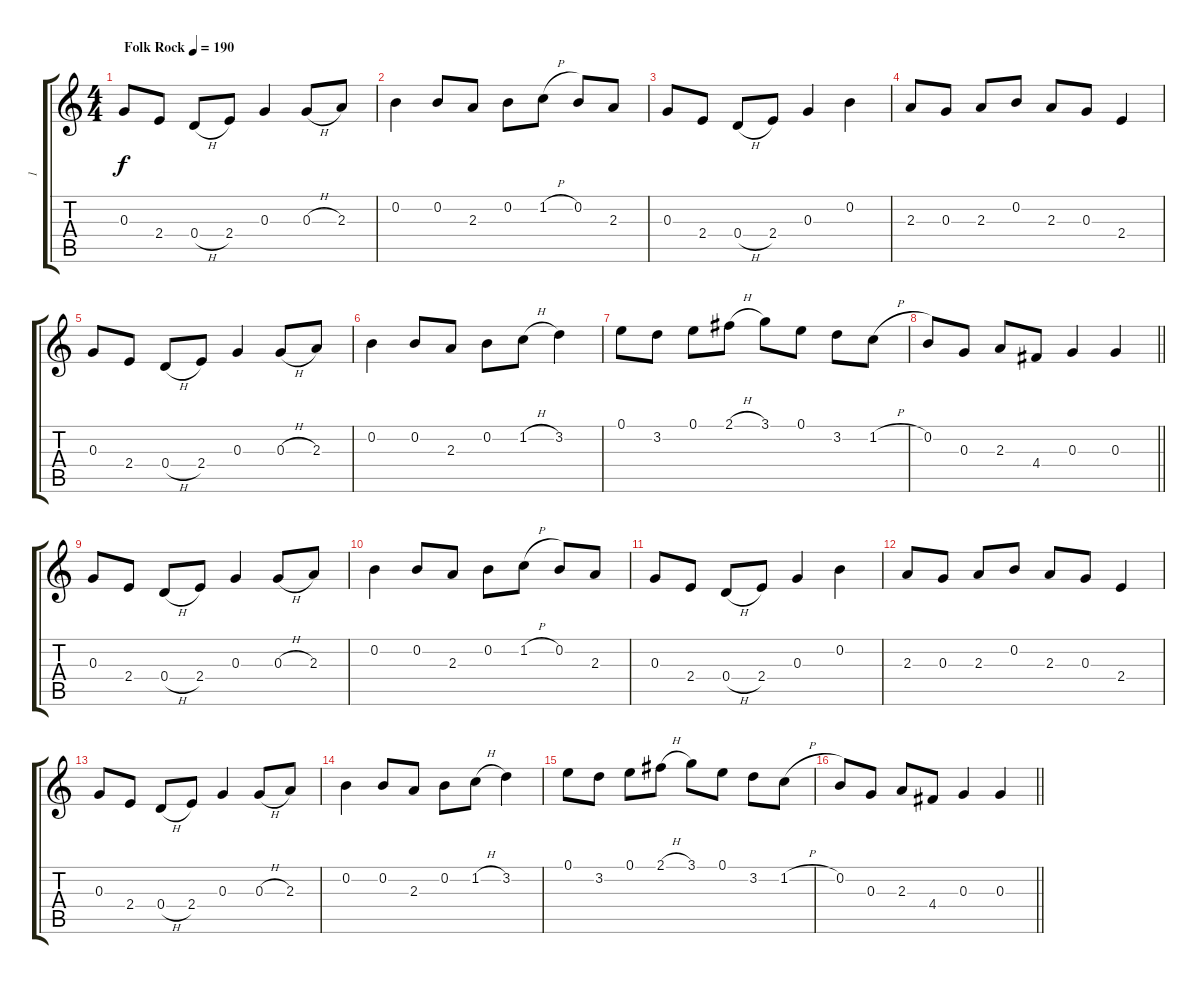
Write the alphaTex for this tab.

\track ("1" "1") {instrument acousticguitarsteel}
\staff {score tabs}
\tuning (E4 B3 G3 D3 A2 E2) {hide}
\ts (4 4)
\tempo (190 "Folk Rock")
\clef g2
\ks c
0.3.8{dy f instrument acousticguitarsteel} 2.4.8 0.4{h}.8 2.4.8 0.3.4 0.3{h}.8 2.3.8 |
0.2.4 0.2.8 2.3.8 0.2.8 1.2{h}.8 0.2.8 2.3.8 |
0.3.8 2.4.8 0.4{h}.8 2.4.8 0.3.4 0.2.4 |
2.3.8 0.3.8 2.3.8 0.2.8 2.3.8 0.3.8 2.4.4 |
0.3.8 2.4.8 0.4{h}.8 2.4.8 0.3.4 0.3{h}.8 2.3.8 |
0.2.4 0.2.8 2.3.8 0.2.8 1.2{h}.8 3.2.4 |
0.1.8 3.2.8 0.1.8 2.1{h}.8 3.1.8 0.1.8 3.2.8 1.2{h}.8 |
\barLineRight lightlight
0.2.8 0.3.8 2.3.8 4.4.8 0.3.4 0.3.4 |
\section ("" "")
0.3.8 2.4.8 0.4{h}.8 2.4.8 0.3.4 0.3{h}.8 2.3.8 |
0.2.4 0.2.8 2.3.8 0.2.8 1.2{h}.8 0.2.8 2.3.8 |
0.3.8 2.4.8 0.4{h}.8 2.4.8 0.3.4 0.2.4 |
2.3.8 0.3.8 2.3.8 0.2.8 2.3.8 0.3.8 2.4.4 |
0.3.8 2.4.8 0.4{h}.8 2.4.8 0.3.4 0.3{h}.8 2.3.8 |
0.2.4 0.2.8 2.3.8 0.2.8 1.2{h}.8 3.2.4 |
0.1.8 3.2.8 0.1.8 2.1{h}.8 3.1.8 0.1.8 3.2.8 1.2{h}.8 |
\barLineRight lightlight
0.2.8 0.3.8 2.3.8 4.4.8 0.3.4 0.3.4
